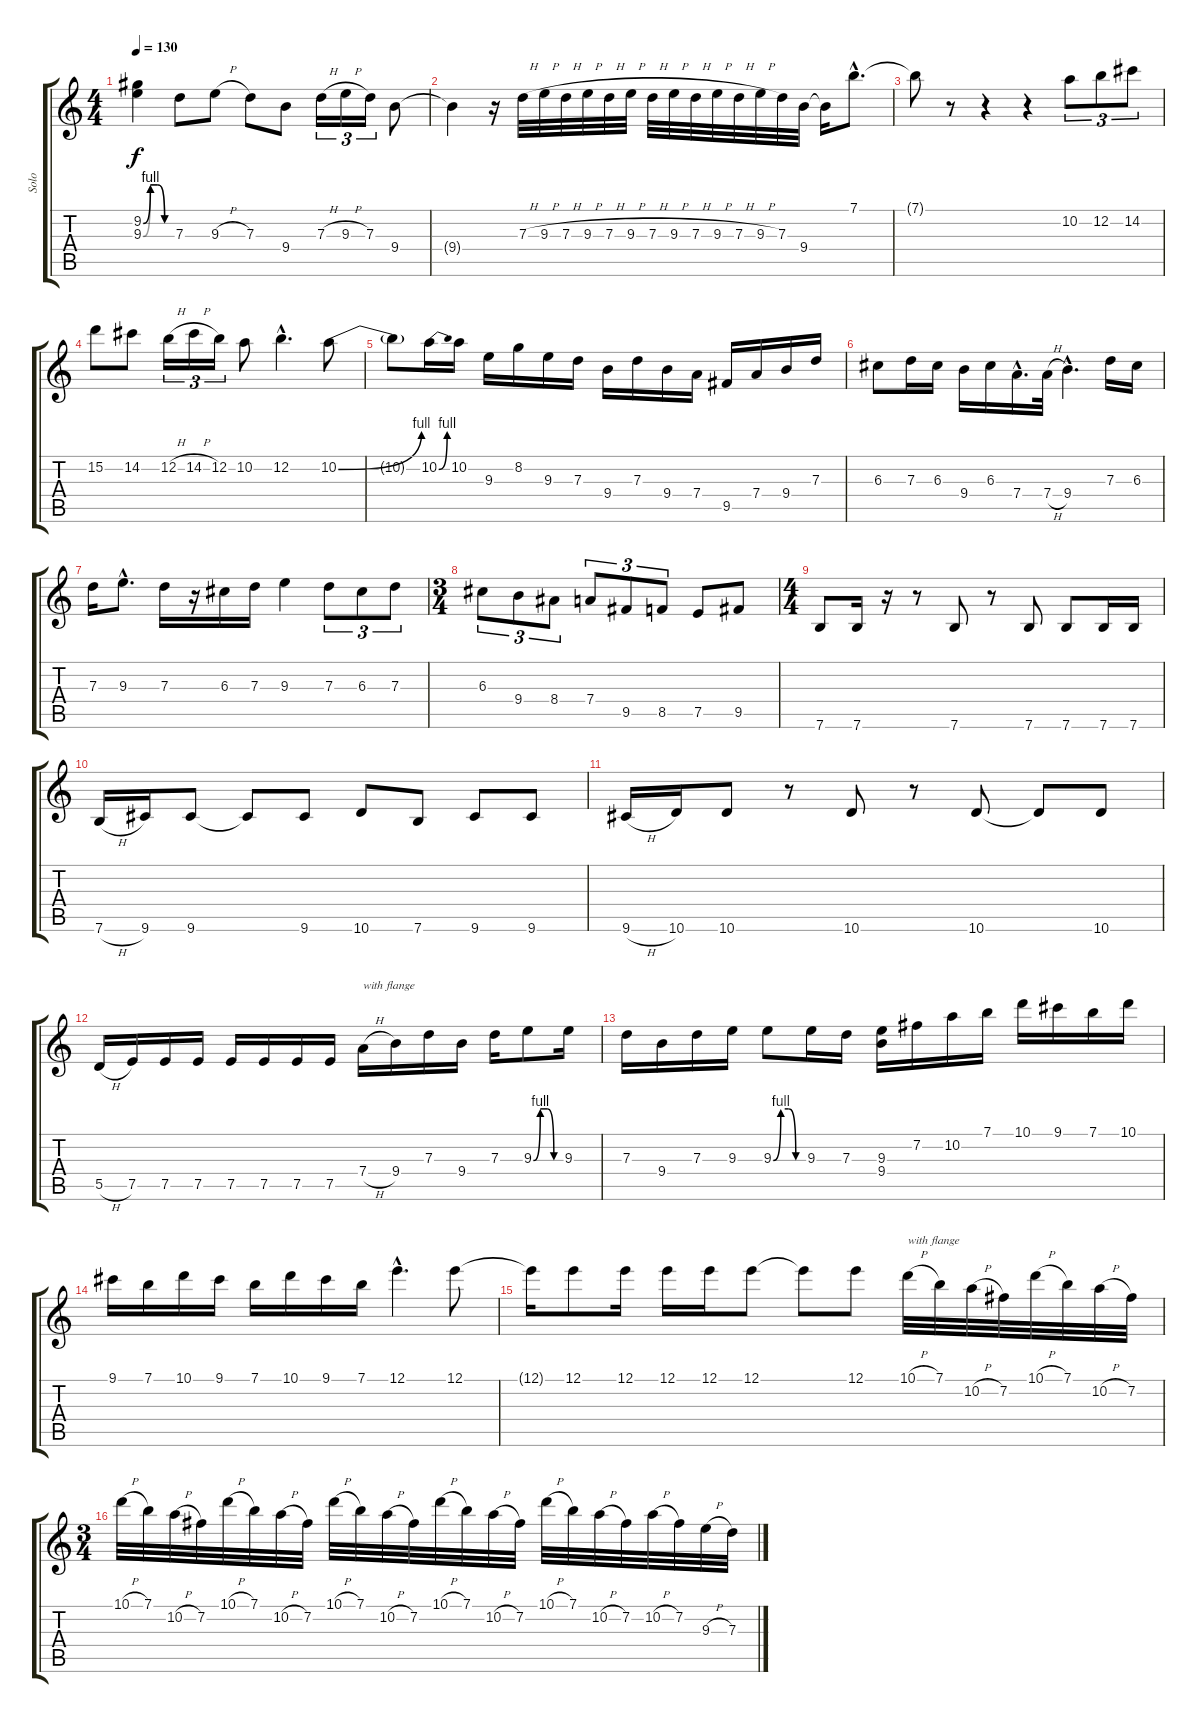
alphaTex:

\track ("Solo" "Solo") {instrument overdrivenguitar}
\staff {score tabs}
\tuning (E4 B3 G3 D3 A2 E2) {hide}
\ts (4 4)
\tempo 130
\clef g2
\ks c
(9.2{be (custom 0 0 15 4 30 4 45 0 60 0)} 9.3{be (custom 0 0 15 4 30 4 45 0 60 0)}).4{dy f instrument overdrivenguitar} 7.3.8 9.3{h}.8 7.3.8 9.4.8 7.3{h}.16{tu (3 2)} 9.3{h}.16{tu (3 2)} 7.3.16{tu (3 2)} 9.4.8 |
9.4{t}.4 r.16 7.3{h}.32 9.3{h}.32 7.3{h}.32 9.3{h}.32 7.3{h}.32 9.3{h}.32 7.3{h}.32 9.3{h}.32 7.3{h}.32 9.3{h}.32 7.3{h}.32 9.3{h}.32 7.3.32 9.4.32 9.4{t}.16 7.1{hac}.8{d} |
7.1{t}.8 r.8 r.4 r.4 10.2.8{tu (3 2)} 12.2.8{tu (3 2)} 14.2.8{tu (3 2)} |
15.2.8 14.2.8 12.2{h}.16{tu (3 2)} 14.2{h}.16{tu (3 2)} 12.2.16{tu (3 2)} 10.2.8 12.2{hac}.4{d} 10.2{be (bend 0 0 60 4)}.8 |
10.2{t}.8 10.2{be (bend 0 0 60 4)}.16 10.2.16 9.3.16 8.2.16 9.3.16 7.3.16 9.4.16 7.3.16 9.4.16 7.4.16 9.5.16 7.4.16 9.4.16 7.3.16 |
6.3.8 7.3.16 6.3.16 9.4.16 6.3.16 7.4{hac}.16{d} 7.4{h}.32 9.4{hac}.4{d} 7.3.16 6.3.16 |
7.3.16 9.3{hac}.8{d} 7.3.16 r.16 6.3.16 7.3.16 9.3.4 7.3.8{tu (3 2)} 6.3.8{tu (3 2)} 7.3.8{tu (3 2)} |
\ts (3 4)
6.3.8{tu (3 2)} 9.4.8{tu (3 2)} 8.4.8{tu (3 2)} 7.4.8{tu (3 2)} 9.5.8{tu (3 2)} 8.5.8{tu (3 2)} 7.5.8 9.5.8 |
\ts (4 4)
7.6.8 7.6.16 r.16 r.8 7.6.8 r.8 7.6.8 7.6.8 7.6.16 7.6.16 |
7.6{h}.16 9.6.16 9.6.8 9.6{t}.8 9.6.8 10.6.8 7.6.8 9.6.8 9.6.8 |
9.6{h}.16 10.6.16 10.6.8 r.8 10.6.8 r.8 10.6.8 10.6{t}.8 10.6.8 |
5.5{h}.16 7.5.16 7.5.16 7.5.16 7.5.16 7.5.16 7.5.16 7.5.16 7.4{h}.16{txt "with flange"} 9.4.16 7.3.16 9.4.16 7.3.16 9.3{be (custom 0 0 15 4 30 4 45 0 60 0)}.8 9.3.16 |
7.3.16 9.4.16 7.3.16 9.3.16 9.3{be (custom 0 0 15 4 30 4 45 0 60 0)}.8 9.3.16 7.3.16 (9.3 9.4).16 7.2.16 10.2.16 7.1.16 10.1.16 9.1.16 7.1.16 10.1.16 |
9.1.16 7.1.16 10.1.16 9.1.16 7.1.16 10.1.16 9.1.16 7.1.16 12.1{hac}.4{d} 12.1.8 |
12.1{t}.16 12.1.8 12.1.16 12.1.16 12.1.16 12.1.8 12.1{t}.8 12.1.8 10.1{h}.32{txt "with flange"} 7.1.32 10.2{h}.32 7.2.32 10.1{h}.32 7.1.32 10.2{h}.32 7.2.32 |
\ts (3 4)
10.1{h}.32 7.1.32 10.2{h}.32 7.2.32 10.1{h}.32 7.1.32 10.2{h}.32 7.2.32 10.1{h}.32 7.1.32 10.2{h}.32 7.2.32 10.1{h}.32 7.1.32 10.2{h}.32 7.2.32 10.1{h}.32 7.1.32 10.2{h}.32 7.2.32 10.2{h}.32 7.2.32 9.3{h}.32 7.3.32
